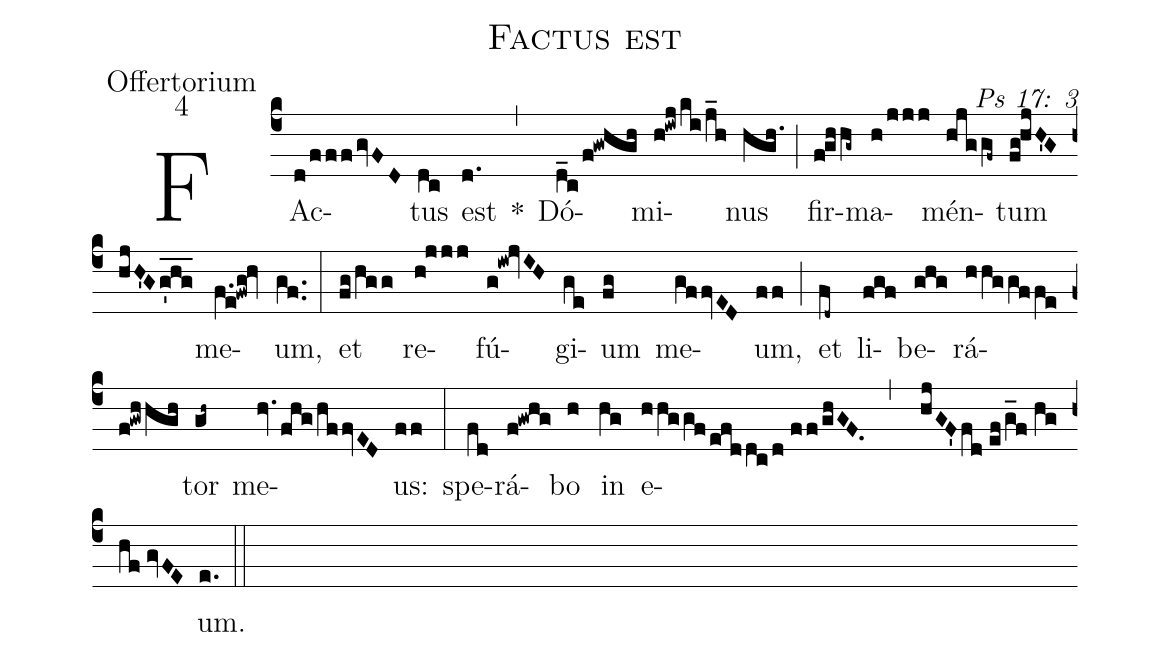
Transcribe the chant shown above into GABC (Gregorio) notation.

name: Factus est;
office-part: Offertorium;
mode: 4;
commentary: Ps 17: 3;
%%
(c4) FAc(d/fffgvFD)tus(dc) est(d.) *(,) Dó(d_c/f!gwhgh)mi(h!iwj/ki/j_h)nus(hgh.) (;) fir(f!ghhg~)ma(h/jjj)mén(hjggf~)tum(fg!hjH'GhjH'G/g'hg___) me(f.e!fwg!hv)um,(gf..) (:)
et(fg/hgg) re(h!jjj)fú(g!iw!jvIH)gi(ge)um(fg) me(gffvED)um,(ff) (;) et(fd~) li(fgf)be(ghg)rá(hhggffe/f!gwhhgh)tor(gh~) me(hv.fhg/hffvED)us:(ff) (:)
spe(fd)rá(f!gwhg)bo(h) in(hg) e(hhggf/efddc/d//ff/ghGF. , hjGF'fd//ef/g_f//hg/hf//gvFE)um.(e.) (::)
